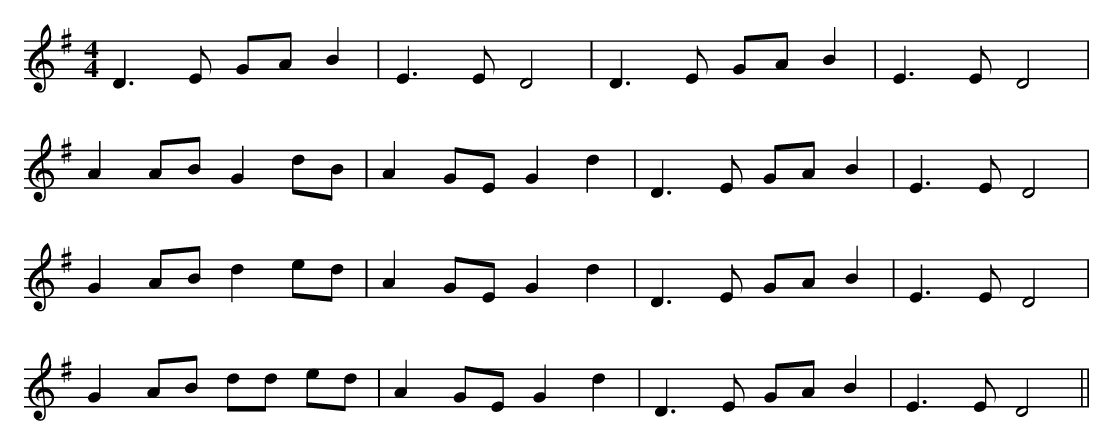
X:1
M:4/4
K:G
D3E GA B2|E3E D4|D3E GA B2|E3E D4|
A2 AB G2 dB|A2 GE G2 d2|D3E GA B2|E3E D4|
G2 AB d2 ed|A2 GE G2 d2|D3E GA B2|E3E D4|
G2 AB dd ed|A2 GE G2 d2|D3E GA B2|E3E D4||
